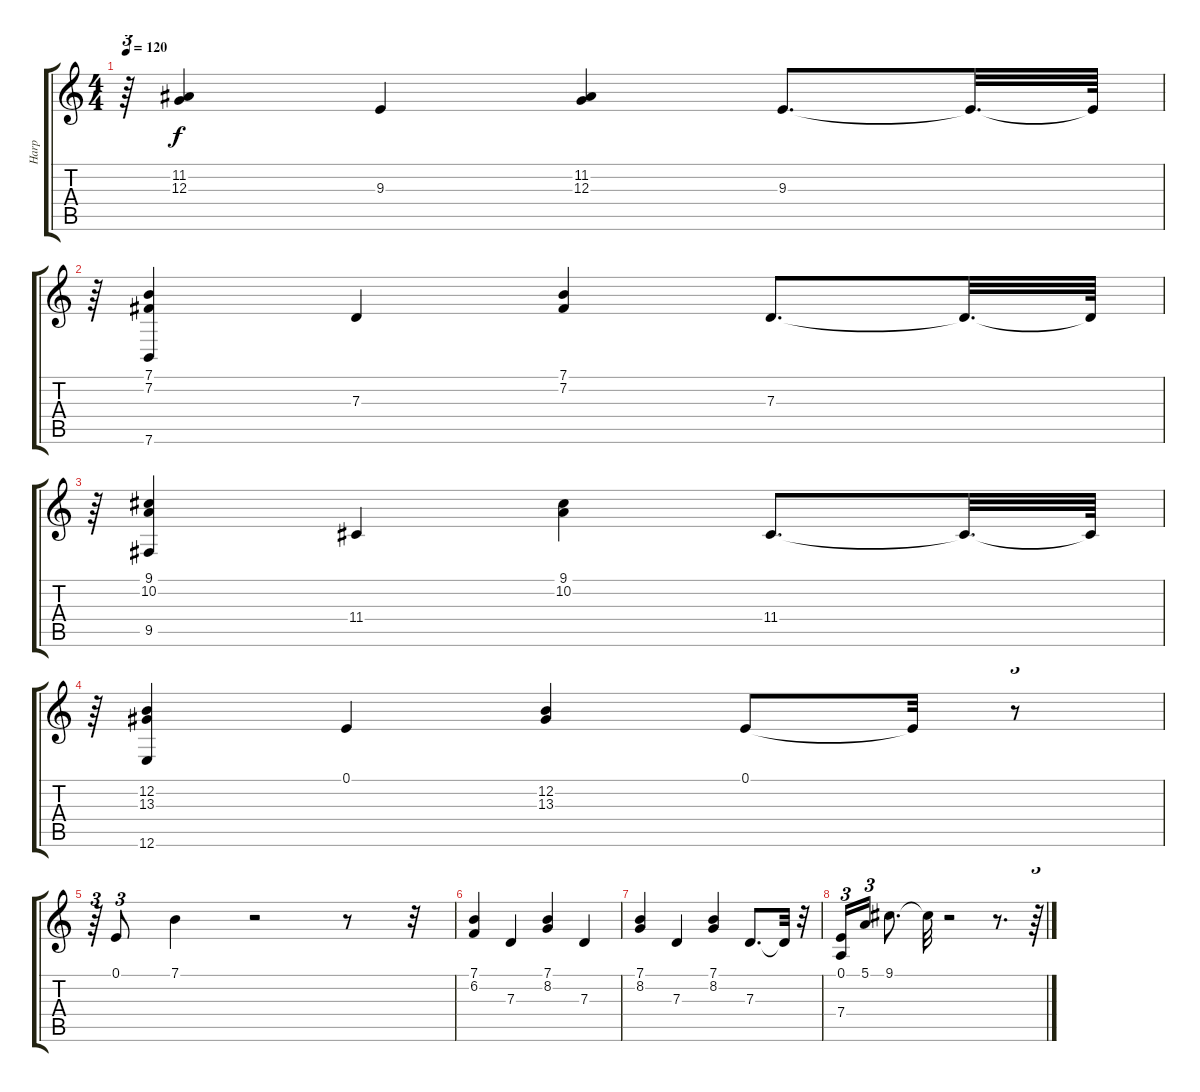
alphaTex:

\track ("Harp" "Harp") {instrument orchestralharp}
\staff {score tabs}
\tuning (E4 B3 G3 D3 A2 E2) {hide}
\ts (4 4)
\tempo 120
\clef g2
\ks c
r.64{tu (3 2) dy f} (11.2 12.3).4 9.3.4 (11.2 12.3).4 9.3.8{d} 9.3{t}.32{d} 9.3{t}.64 |
r.64{tu (3 2)} (7.1 7.2 7.6).4 7.3.4 (7.1 7.2).4 7.3.8{d} 7.3{t}.32{d} 7.3{t}.64 |
r.64{tu (3 2)} (9.1 10.2 9.5).4 11.4.4 (9.1 10.2).4 11.4.8{d} 11.4{t}.32{d} 11.4{t}.64 |
r.64{tu (3 2)} (12.2 13.3 12.6).4 0.1.4 (12.2 13.3).4 0.1.8 0.1{t}.32 r.8{tu (3 2)} |
r.64{tu (3 2)} 0.1.8{tu (3 2)} 7.1.4 r.2 r.8 r.32 |
(7.1 6.2).4 7.3.4 (7.1 8.2).4 7.3.4 |
(7.1 8.2).4 7.3.4 (7.1 8.2).4 7.3.8{d} 7.3{t}.32 r.32 |
(0.1 7.4).16{tu (3 2)} 5.1.16{tu (3 2)} 9.1.8{d} 9.1{t}.32 r.2 r.8{d} r.64{tu (3 2)}
